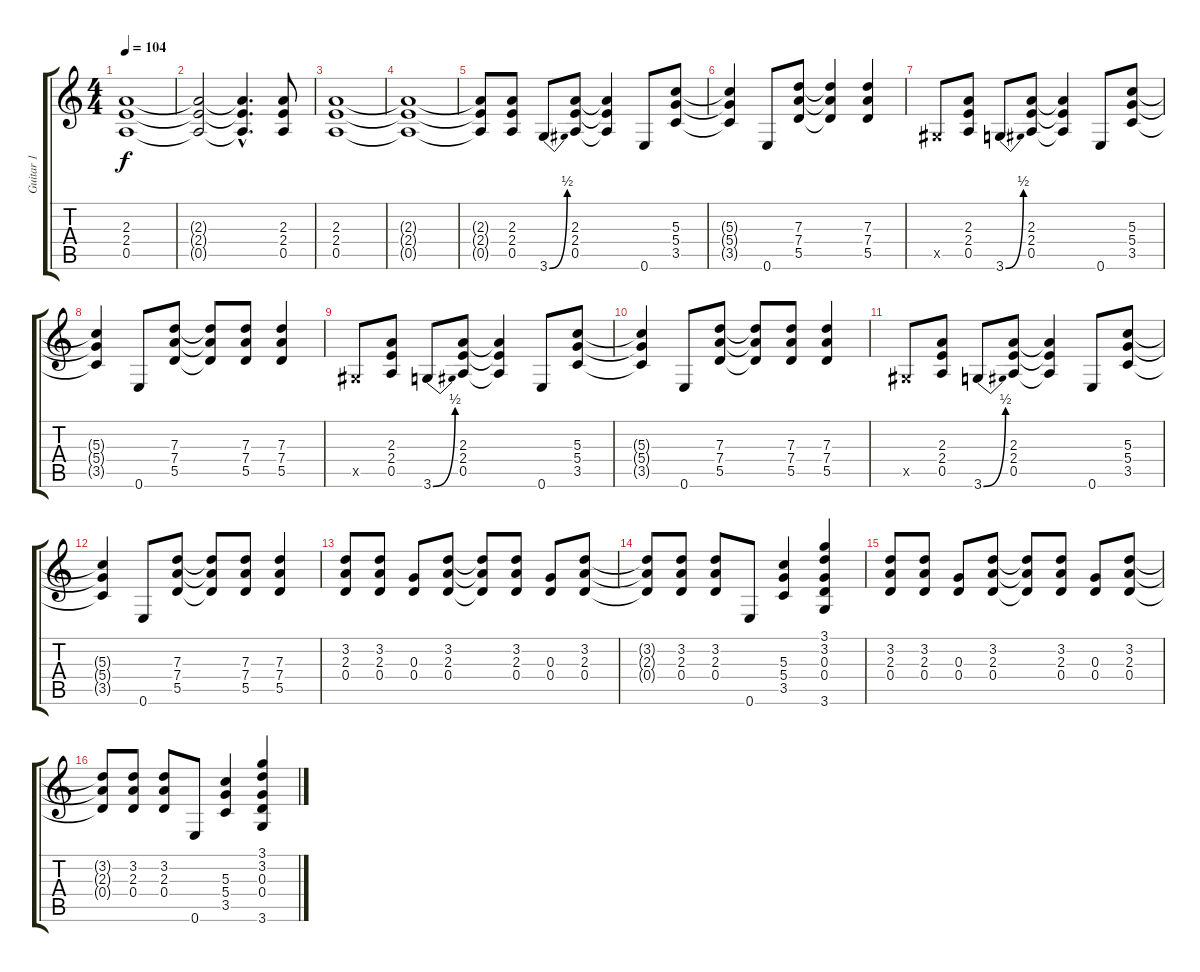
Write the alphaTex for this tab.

\track ("Guitar 1" "Guitar 1") {instrument overdrivenguitar}
\staff {score tabs}
\tuning (E4 B3 G3 D3 A2 E2) {hide}
\ts (4 4)
\tempo 104
\clef g2
\ks c
(2.3{t} 2.4{t} 0.5{t}).1{dy f} |
(2.3{t} 2.4{t} 0.5{t}).2 (2.3{hac t} 2.4{hac t} 0.5{hac t}).4{d} (2.3 2.4 0.5).8 |
(2.3 2.4 0.5).1 |
(2.3{t} 2.4{t} 0.5{t}).1 |
(2.3{t} 2.4{t} 0.5{t}).8 (2.3 2.4 0.5).8 3.6{be (bend 0 0 60 2)}.8 (2.3 2.4 0.5).8 (2.3{t} 2.4{t} 0.5{t}).4 0.6.8 (5.3 5.4 3.5).8 |
(5.3{t} 5.4{t} 3.5{t}).4 0.6.8 (7.3 7.4 5.5).8 (7.3{t} 7.4{t} 5.5{t}).4 (7.3 7.4 5.5).4 |
-1.5{x}.8 (2.3 2.4 0.5).8 3.6{be (bend 0 0 60 2)}.8 (2.3 2.4 0.5).8 (2.3{t} 2.4{t} 0.5{t}).4 0.6.8 (5.3 5.4 3.5).8 |
(5.3{t} 5.4{t} 3.5{t}).4 0.6.8 (7.3 7.4 5.5).8 (7.3{t} 7.4{t} 5.5{t}).8 (7.3 7.4 5.5).8 (7.3 7.4 5.5).4 |
-1.5{x}.8 (2.3 2.4 0.5).8 3.6{be (bend 0 0 60 2)}.8 (2.3 2.4 0.5).8 (2.3{t} 2.4{t} 0.5{t}).4 0.6.8 (5.3 5.4 3.5).8 |
(5.3{t} 5.4{t} 3.5{t}).4 0.6.8 (7.3 7.4 5.5).8 (7.3{t} 7.4{t} 5.5{t}).8 (7.3 7.4 5.5).8 (7.3 7.4 5.5).4 |
-1.5{x}.8 (2.3 2.4 0.5).8 3.6{be (bend 0 0 60 2)}.8 (2.3 2.4 0.5).8 (2.3{t} 2.4{t} 0.5{t}).4 0.6.8 (5.3 5.4 3.5).8 |
(5.3{t} 5.4{t} 3.5{t}).4 0.6.8 (7.3 7.4 5.5).8 (7.3{t} 7.4{t} 5.5{t}).8 (7.3 7.4 5.5).8 (7.3 7.4 5.5).4 |
(3.2 2.3 0.4).8 (3.2 2.3 0.4).8 (0.3 0.4).8 (3.2 2.3 0.4).8 (3.2{t} 2.3{t} 0.4{t}).8 (3.2 2.3 0.4).8 (0.3 0.4).8 (3.2 2.3 0.4).8 |
(3.2{t} 2.3{t} 0.4{t}).8 (3.2 2.3 0.4).8 (3.2 2.3 0.4).8 0.6.8 (5.3 5.4 3.5).4 (3.1 3.2 0.3 0.4 3.6).4 |
(3.2 2.3 0.4).8 (3.2 2.3 0.4).8 (0.3 0.4).8 (3.2 2.3 0.4).8 (3.2{t} 2.3{t} 0.4{t}).8 (3.2 2.3 0.4).8 (0.3 0.4).8 (3.2 2.3 0.4).8 |
(3.2{t} 2.3{t} 0.4{t}).8 (3.2 2.3 0.4).8 (3.2 2.3 0.4).8 0.6.8 (5.3 5.4 3.5).4 (3.1 3.2 0.3 0.4 3.6).4
